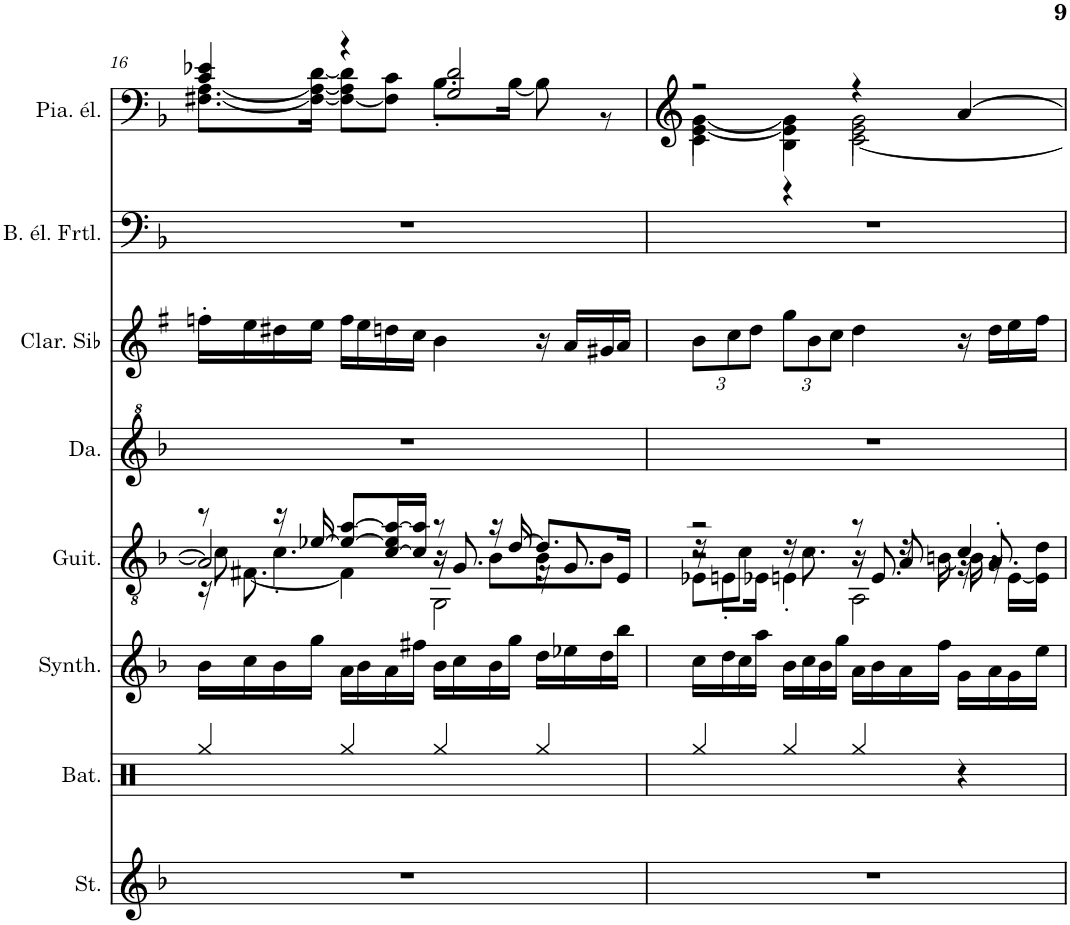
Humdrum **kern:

**kern	**kern	**kern	**kern	**kern	**kern	**kern	**kern
*part8	*part7	*part6	*part5	*part4	*part3	*part2	*part1
*staff8	*staff7	*staff6	*staff5	*staff4	*staff3	*staff2	*staff1
*I"Cordes	*I"Batterie	*I"Synthétiseur de dents de scie	*I"Guitare acoustique	*I"Danso	*I"Clarinette en Sib	*I"Basse électrique fretless	*I"Piano électrique
*	*I'Bat.	*I'Synth.	*I'Guit.	*I'Da.	*I'Clar. Sib	*I'B. él. Frtl.	*I'Pia. él.
!!LO:PB:g=z
*clefG2	*clefX	*clefG2	*clefGv2	*clefG^2	*clefG2	*clefF4	*clefG2
*	*	*	*	*	*Trd1c2	*Trd7c12	*
*k[b-]	*k[]	*k[b-]	*k[b-]	*k[b-]	*k[f#]	*k[b-]	*k[b-]
*M4/4	*M4/4	*M4/4	*M4/4	*M4/4	*M4/4	*M4/4	*M4/4
=16	=16	=16	=16	=16	=16	=16	=16
*	*	*	*^	*	*	*	*^
*	*	*	*	*^	*	*	*	*	*
*	*	*	*	*	*^	*	*	*	*	*
1r	4Rgg/	16b-\LL	8r	8c\]	2A/]	16r	1r	16ffn'\LL	1r	4c/ 4e-X/	[8.F#X\ [8.A\L
.	.	16cc\	.	.	.	[8.F#X\	.	16ee\	.	.	.
.	.	16b-\	16r	4.c'\	.	.	.	16dd#X\	.	.	.
.	.	16gg\JJ	[16e-X/	.	.	.	.	16ee\JJ	.	.	16F#\_ 16A\_ [16d\Jk
.	4Rgg/	16a\LL	8e-/_ [8a/L	.	.	4F#\]	.	16ff\LL	.	4r	8F#\_ 8A\] 8d\]L
.	.	16b-\	.	.	.	.	.	16ee\	.	.	.
.	.	16a\	[16c/ 16e-/] 16a/_L	.	.	.	.	16ddn\	.	.	8F#\] 8c\J
.	.	16ff#X\JJ	16c/] 16a/]JJ	.	.	.	.	16cc\JJ	.	.	.
.	4Rgg/	16b-\LL	8r	8r	16r	2GG\	.	4b\	.	2G/ 2d/	8.B-'\L
.	.	16cc\	.	.	8.G/	.	.	.	.	.	.
.	.	16b-\	16r	8B-\L	.	.	.	.	.	.	.
.	.	16gg\JJ	[16d/	.	.	.	.	.	.	.	[16B-\Jk
.	4Rgg/	16dd\LL	8.d/L]	8B-\	16r	.	.	16r	.	.	8B-\]
.	.	16ee-X\	.	.	8.G'/	.	.	16a/LL	.	.	.
.	.	16dd\	.	8B-\J	.	.	.	16g#X/	.	.	8r
.	.	16bb-\JJ	16E/Jk	.	.	.	.	16a/JJ	.	.	.
*	*	*	*	*	*	*	*	*	*	*v	*v
=17	=17	=17	=17	=17	=17	=17	=17	=17	=17	=17
*	*	*	*	*	*	*	*	*Xbrackettup	*	*
*	*	*	*	*	*	*	*	*	*	*^
*	*	*	*	*	*	*	*	*	*	*	*^
1r	4Rgg/	16cc\LL	2r	16r	2r	8E-X\L	1r	12b\L	1r	2r	[4e\ [4g\	4c\
.	.	16dd\	.	8En'\L	.	.	.	.	.	.	.	.
.	.	.	.	.	.	.	.	12cc\	.	.	.	.
.	.	16cc\	.	.	.	8c\J	.	.	.	.	.	.
.	.	.	.	.	.	.	.	12dd\J	.	.	.	.
.	.	16aa\JJ	.	16E-X\Jk	.	.	.	.	.	.	.	.
.	4Rgg/	16b-\LL	.	16r	.	4En'\	.	12gg\L	.	.	4B-\ 4e\] 4g\]	4r
.	.	16cc\	.	8.c\	.	.	.	.	.	.	.	.
.	.	.	.	.	.	.	.	12b\	.	.	.	.
.	.	16b-\	.	.	.	.	.	.	.	.	.	.
.	.	.	.	.	.	.	.	12cc\J	.	.	.	.
.	.	16gg\JJ	.	.	.	.	.	.	.	.	.	.
.	4Rgg/	16a\LL	8r	8r	16r	2AA\	.	4dd\	.	4r	2e\ 2g\	[2c\
.	.	16b-\	.	.	8.E/	.	.	.	.	.	.	.
.	.	16a\	8A/	16r	.	.	.	.	.	.	.	.
.	.	16ff\JJ	.	[16Bn\	.	.	.	.	.	.	.	.
.	4r	16g\LL	4c/	16B\]	16r	.	.	16r	.	[4a/	.	.
.	.	16a\	.	16r	8.A'/	.	.	16dd\LL	.	.	.	.
.	.	16g\	.	[16E\LL	.	.	.	16ee\	.	.	.	.
.	.	16ee\JJ	.	16E\] 16d\JJ	.	.	.	16ff#\JJ	.	.	.	.
*	*	*	*v	*v	*v	*v	*	*	*	*v	*v	*v
=	=	=	=	=	=	=	=
*-	*-	*-	*-	*-	*-	*-	*-
